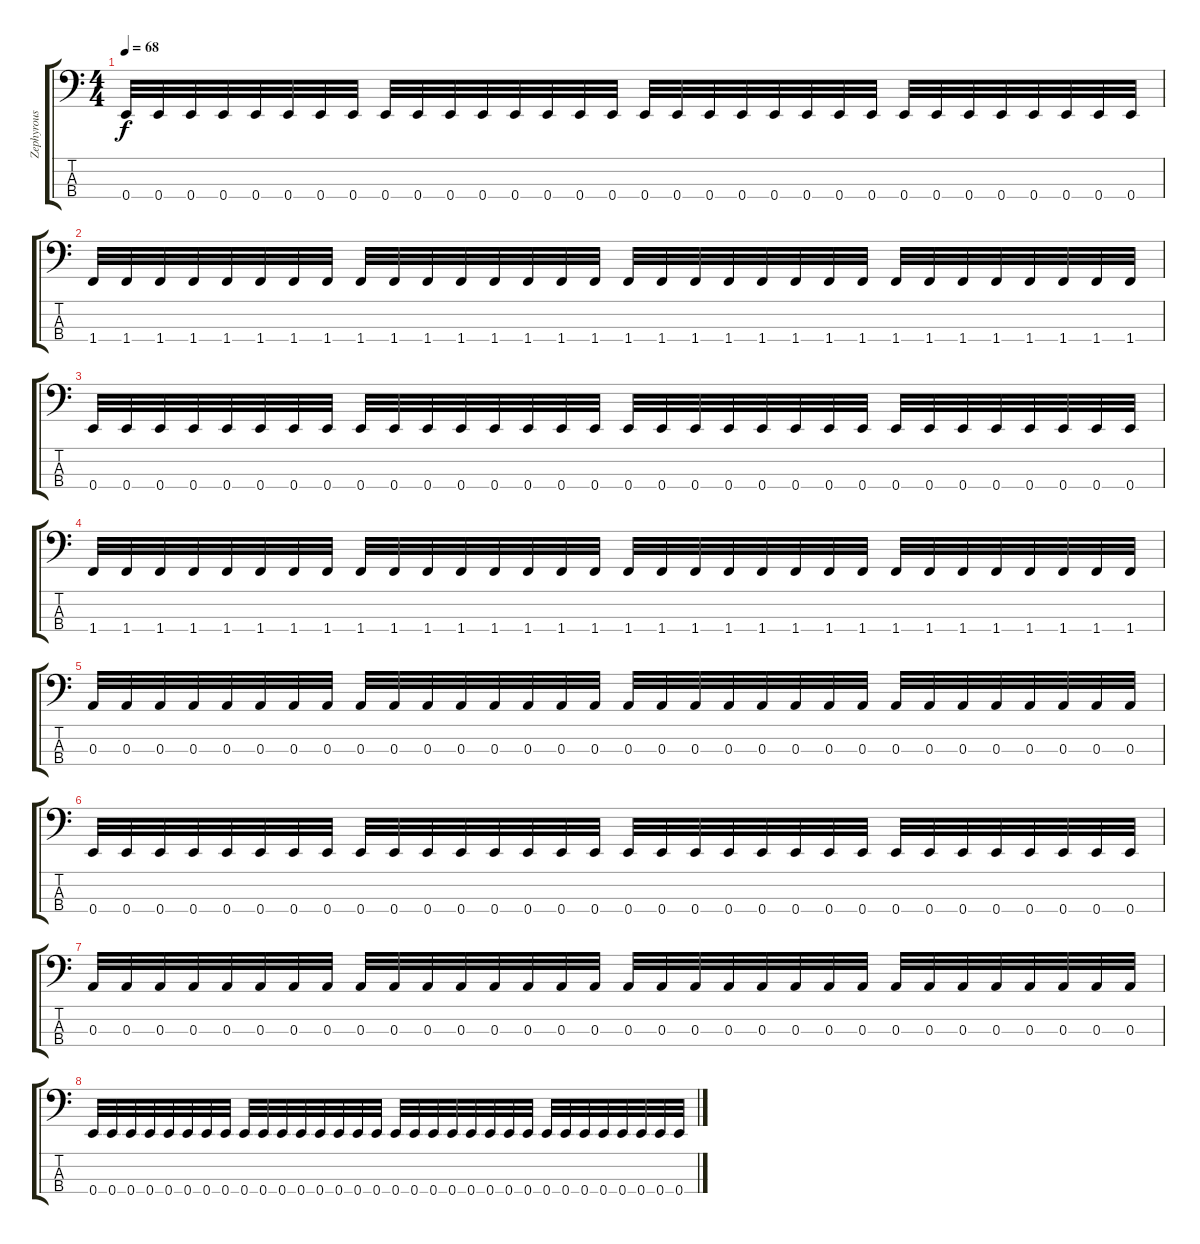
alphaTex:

\track ("Zephyrous" "Zephyrous") {instrument electricbasspick}
\staff {score tabs}
\tuning (G2 D2 A1 E1) {hide}
\ts (4 4)
\tempo 68
\clef f4
\ks c
0.4.32{dy f} 0.4.32 0.4.32 0.4.32 0.4.32 0.4.32 0.4.32 0.4.32 0.4.32 0.4.32 0.4.32 0.4.32 0.4.32 0.4.32 0.4.32 0.4.32 0.4.32 0.4.32 0.4.32 0.4.32 0.4.32 0.4.32 0.4.32 0.4.32 0.4.32 0.4.32 0.4.32 0.4.32 0.4.32 0.4.32 0.4.32 0.4.32 |
1.4.32 1.4.32 1.4.32 1.4.32 1.4.32 1.4.32 1.4.32 1.4.32 1.4.32 1.4.32 1.4.32 1.4.32 1.4.32 1.4.32 1.4.32 1.4.32 1.4.32 1.4.32 1.4.32 1.4.32 1.4.32 1.4.32 1.4.32 1.4.32 1.4.32 1.4.32 1.4.32 1.4.32 1.4.32 1.4.32 1.4.32 1.4.32 |
0.4.32 0.4.32 0.4.32 0.4.32 0.4.32 0.4.32 0.4.32 0.4.32 0.4.32 0.4.32 0.4.32 0.4.32 0.4.32 0.4.32 0.4.32 0.4.32 0.4.32 0.4.32 0.4.32 0.4.32 0.4.32 0.4.32 0.4.32 0.4.32 0.4.32 0.4.32 0.4.32 0.4.32 0.4.32 0.4.32 0.4.32 0.4.32 |
1.4.32 1.4.32 1.4.32 1.4.32 1.4.32 1.4.32 1.4.32 1.4.32 1.4.32 1.4.32 1.4.32 1.4.32 1.4.32 1.4.32 1.4.32 1.4.32 1.4.32 1.4.32 1.4.32 1.4.32 1.4.32 1.4.32 1.4.32 1.4.32 1.4.32 1.4.32 1.4.32 1.4.32 1.4.32 1.4.32 1.4.32 1.4.32 |
0.3.32 0.3.32 0.3.32 0.3.32 0.3.32 0.3.32 0.3.32 0.3.32 0.3.32 0.3.32 0.3.32 0.3.32 0.3.32 0.3.32 0.3.32 0.3.32 0.3.32 0.3.32 0.3.32 0.3.32 0.3.32 0.3.32 0.3.32 0.3.32 0.3.32 0.3.32 0.3.32 0.3.32 0.3.32 0.3.32 0.3.32 0.3.32 |
0.4.32 0.4.32 0.4.32 0.4.32 0.4.32 0.4.32 0.4.32 0.4.32 0.4.32 0.4.32 0.4.32 0.4.32 0.4.32 0.4.32 0.4.32 0.4.32 0.4.32 0.4.32 0.4.32 0.4.32 0.4.32 0.4.32 0.4.32 0.4.32 0.4.32 0.4.32 0.4.32 0.4.32 0.4.32 0.4.32 0.4.32 0.4.32 |
0.3.32 0.3.32 0.3.32 0.3.32 0.3.32 0.3.32 0.3.32 0.3.32 0.3.32 0.3.32 0.3.32 0.3.32 0.3.32 0.3.32 0.3.32 0.3.32 0.3.32 0.3.32 0.3.32 0.3.32 0.3.32 0.3.32 0.3.32 0.3.32 0.3.32 0.3.32 0.3.32 0.3.32 0.3.32 0.3.32 0.3.32 0.3.32 |
0.4.32 0.4.32 0.4.32 0.4.32 0.4.32 0.4.32 0.4.32 0.4.32 0.4.32 0.4.32 0.4.32 0.4.32 0.4.32 0.4.32 0.4.32 0.4.32 0.4.32 0.4.32 0.4.32 0.4.32 0.4.32 0.4.32 0.4.32 0.4.32 0.4.32 0.4.32 0.4.32 0.4.32 0.4.32 0.4.32 0.4.32 0.4.32
